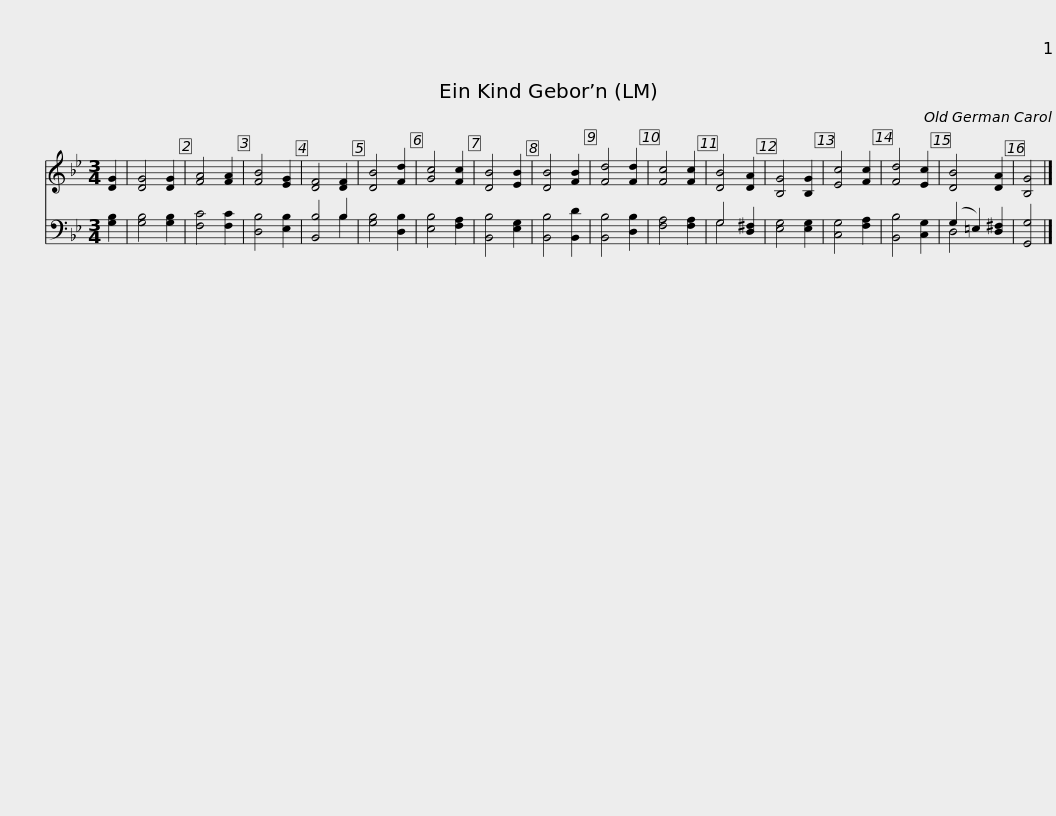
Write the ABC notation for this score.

X:1
%%score 1 ( 2 3 )
L:1/8
M:3/4
I:linebreak $
K:Bb
V:1 treble
V:2 bass
V:3 bass
V:1
 [DG]2 | [DG]4 [DG]2 | [FA]4 [FA]2 | [FB]4 [EG]2 | [DF]4 [DF]2 | %5
 [DB]4 [Fd]2 | [Gc]4 [Fc]2 | [DB]4 [EB]2 | [DB]4 [FB]2 | [Fd]4 [Fd]2 | %10
 [Fc]4 [Fc]2 | [DB]4 [DA]2 | [B,G]4 [B,G]2 | [Ec]4 [Fc]2 | [Fd]4 [Ec]2 |$ %15
 [DB]4 [DA]2 | [B,G]4 |] %17
V:2
 [G,B,]2 | [G,B,]4 [G,B,]2 | [F,C]4 [F,C]2 | [D,B,]4 [E,B,]2 | [B,,B,]4 B,2 | %5
 [G,B,]4 [D,B,]2 | [E,B,]4 [F,A,]2 | [B,,B,]4 [E,G,]2 | [B,,B,]4 [B,,D]2 | [B,,B,]4 [D,B,]2 | %10
 [F,A,]4 [F,A,]2 | G,4 [D,^F,]2 | [E,G,]4 [E,G,]2 | [C,G,]4 [F,A,]2 | [B,,B,]4 [C,G,]2 |$ %15
 (G,2 =E,2) [D,^F,]2 | [G,,G,]4 |] %17
V:3
 x2 | x6 | x6 | x6 | x4 B,2 | %5
 x6 | x6 | x6 | x6 | x6 | %10
 x6 | G,4 x2 | x6 | x6 | x6 |$ %15
 D,4 x2 | x4 |] %17
